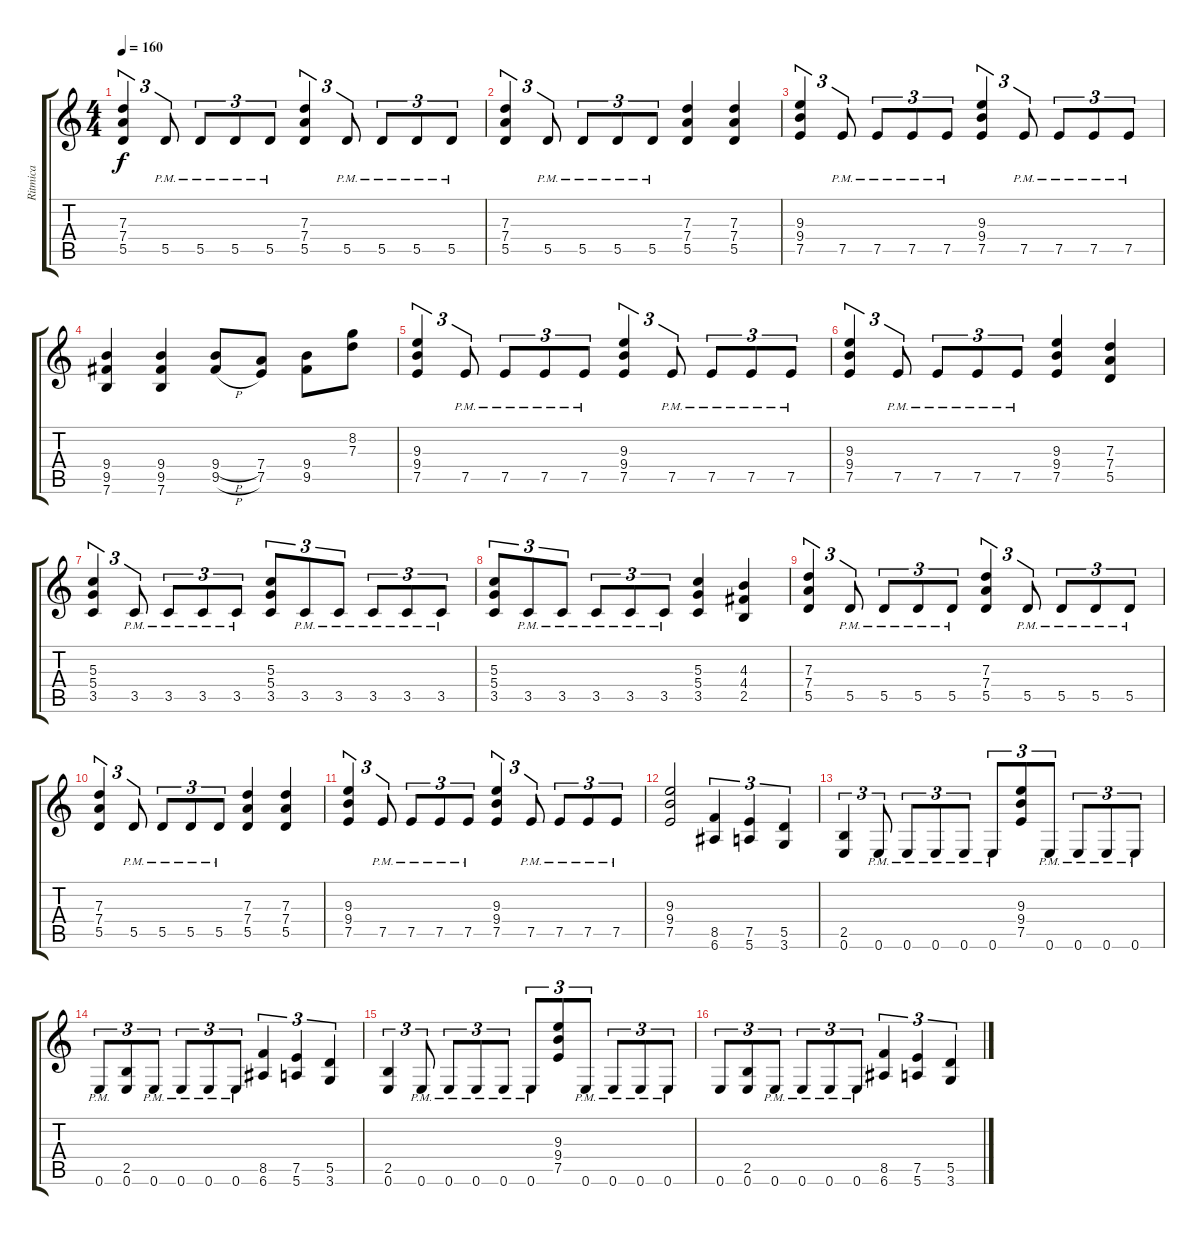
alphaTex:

\track ("Ritmica" "Ritmica") {instrument overdrivenguitar}
\staff {score tabs}
\tuning (E4 B3 G3 D3 A2 E2) {hide}
\ts (4 4)
\tempo 160
\clef g2
\ks c
(7.3 7.4 5.5).4{tu (3 2) dy f} 5.5{pm}.8{tu (3 2)} 5.5{pm}.8{tu (3 2)} 5.5{pm}.8{tu (3 2)} 5.5{pm}.8{tu (3 2)} (7.3 7.4 5.5).4{tu (3 2)} 5.5{pm}.8{tu (3 2)} 5.5{pm}.8{tu (3 2)} 5.5{pm}.8{tu (3 2)} 5.5{pm}.8{tu (3 2)} |
(7.3 7.4 5.5).4{tu (3 2)} 5.5{pm}.8{tu (3 2)} 5.5{pm}.8{tu (3 2)} 5.5{pm}.8{tu (3 2)} 5.5{pm}.8{tu (3 2)} (7.3 7.4 5.5).4 (7.3 7.4 5.5).4 |
(9.3 9.4 7.5).4{tu (3 2)} 7.5{pm}.8{tu (3 2)} 7.5{pm}.8{tu (3 2)} 7.5{pm}.8{tu (3 2)} 7.5{pm}.8{tu (3 2)} (9.3 9.4 7.5).4{tu (3 2)} 7.5{pm}.8{tu (3 2)} 7.5{pm}.8{tu (3 2)} 7.5{pm}.8{tu (3 2)} 7.5{pm}.8{tu (3 2)} |
(9.4 9.5 7.6).4 (9.4 9.5 7.6).4 (9.4{h} 9.5{h}).8 (7.4 7.5).8 (9.4 9.5).8 (8.2 7.3).8 |
(9.3 9.4 7.5).4{tu (3 2)} 7.5{pm}.8{tu (3 2)} 7.5{pm}.8{tu (3 2)} 7.5{pm}.8{tu (3 2)} 7.5{pm}.8{tu (3 2)} (9.3 9.4 7.5).4{tu (3 2)} 7.5{pm}.8{tu (3 2)} 7.5{pm}.8{tu (3 2)} 7.5{pm}.8{tu (3 2)} 7.5{pm}.8{tu (3 2)} |
(9.3 9.4 7.5).4{tu (3 2)} 7.5{pm}.8{tu (3 2)} 7.5{pm}.8{tu (3 2)} 7.5{pm}.8{tu (3 2)} 7.5{pm}.8{tu (3 2)} (9.3 9.4 7.5).4 (7.3 7.4 5.5).4 |
(5.3 5.4 3.5).4{tu (3 2)} 3.5{pm}.8{tu (3 2)} 3.5{pm}.8{tu (3 2)} 3.5{pm}.8{tu (3 2)} 3.5{pm}.8{tu (3 2)} (5.3 5.4 3.5).8{tu (3 2)} 3.5{pm}.8{tu (3 2)} 3.5{pm}.8{tu (3 2)} 3.5{pm}.8{tu (3 2)} 3.5{pm}.8{tu (3 2)} 3.5{pm}.8{tu (3 2)} |
(5.3 5.4 3.5).8{tu (3 2)} 3.5{pm}.8{tu (3 2)} 3.5{pm}.8{tu (3 2)} 3.5{pm}.8{tu (3 2)} 3.5{pm}.8{tu (3 2)} 3.5{pm}.8{tu (3 2)} (5.3 5.4 3.5).4 (4.3 4.4 2.5).4 |
(7.3 7.4 5.5).4{tu (3 2)} 5.5{pm}.8{tu (3 2)} 5.5{pm}.8{tu (3 2)} 5.5{pm}.8{tu (3 2)} 5.5{pm}.8{tu (3 2)} (7.3 7.4 5.5).4{tu (3 2)} 5.5{pm}.8{tu (3 2)} 5.5{pm}.8{tu (3 2)} 5.5{pm}.8{tu (3 2)} 5.5{pm}.8{tu (3 2)} |
(7.3 7.4 5.5).4{tu (3 2)} 5.5{pm}.8{tu (3 2)} 5.5{pm}.8{tu (3 2)} 5.5{pm}.8{tu (3 2)} 5.5{pm}.8{tu (3 2)} (7.3 7.4 5.5).4 (7.3 7.4 5.5).4 |
(9.3 9.4 7.5).4{tu (3 2)} 7.5{pm}.8{tu (3 2)} 7.5{pm}.8{tu (3 2)} 7.5{pm}.8{tu (3 2)} 7.5{pm}.8{tu (3 2)} (9.3 9.4 7.5).4{tu (3 2)} 7.5{pm}.8{tu (3 2)} 7.5{pm}.8{tu (3 2)} 7.5{pm}.8{tu (3 2)} 7.5{pm}.8{tu (3 2)} |
(9.3 9.4 7.5).2 (8.5 6.6).4{tu (3 2)} (7.5 5.6).4{tu (3 2)} (5.5 3.6).4{tu (3 2)} |
(2.5 0.6).4{tu (3 2)} 0.6{pm}.8{tu (3 2)} 0.6{pm}.8{tu (3 2)} 0.6{pm}.8{tu (3 2)} 0.6{pm}.8{tu (3 2)} 0.6{pm}.8{tu (3 2)} (9.3 9.4 7.5).8{tu (3 2)} 0.6{pm}.8{tu (3 2)} 0.6{pm}.8{tu (3 2)} 0.6{pm}.8{tu (3 2)} 0.6{pm}.8{tu (3 2)} |
0.6{pm}.8{tu (3 2)} (2.5 0.6).8{tu (3 2)} 0.6{pm}.8{tu (3 2)} 0.6{pm}.8{tu (3 2)} 0.6{pm}.8{tu (3 2)} 0.6{pm}.8{tu (3 2)} (8.5 6.6).4{tu (3 2)} (7.5 5.6).4{tu (3 2)} (5.5 3.6).4{tu (3 2)} |
(2.5 0.6).4{tu (3 2)} 0.6{pm}.8{tu (3 2)} 0.6{pm}.8{tu (3 2)} 0.6{pm}.8{tu (3 2)} 0.6{pm}.8{tu (3 2)} 0.6{pm}.8{tu (3 2)} (9.3 9.4 7.5).8{tu (3 2)} 0.6{pm}.8{tu (3 2)} 0.6{pm}.8{tu (3 2)} 0.6{pm}.8{tu (3 2)} 0.6{pm}.8{tu (3 2)} |
0.6.8{tu (3 2)} (2.5 0.6).8{tu (3 2)} 0.6{pm}.8{tu (3 2)} 0.6{pm}.8{tu (3 2)} 0.6{pm}.8{tu (3 2)} 0.6{pm}.8{tu (3 2)} (8.5 6.6).4{tu (3 2)} (7.5 5.6).4{tu (3 2)} (5.5 3.6).4{tu (3 2)}
